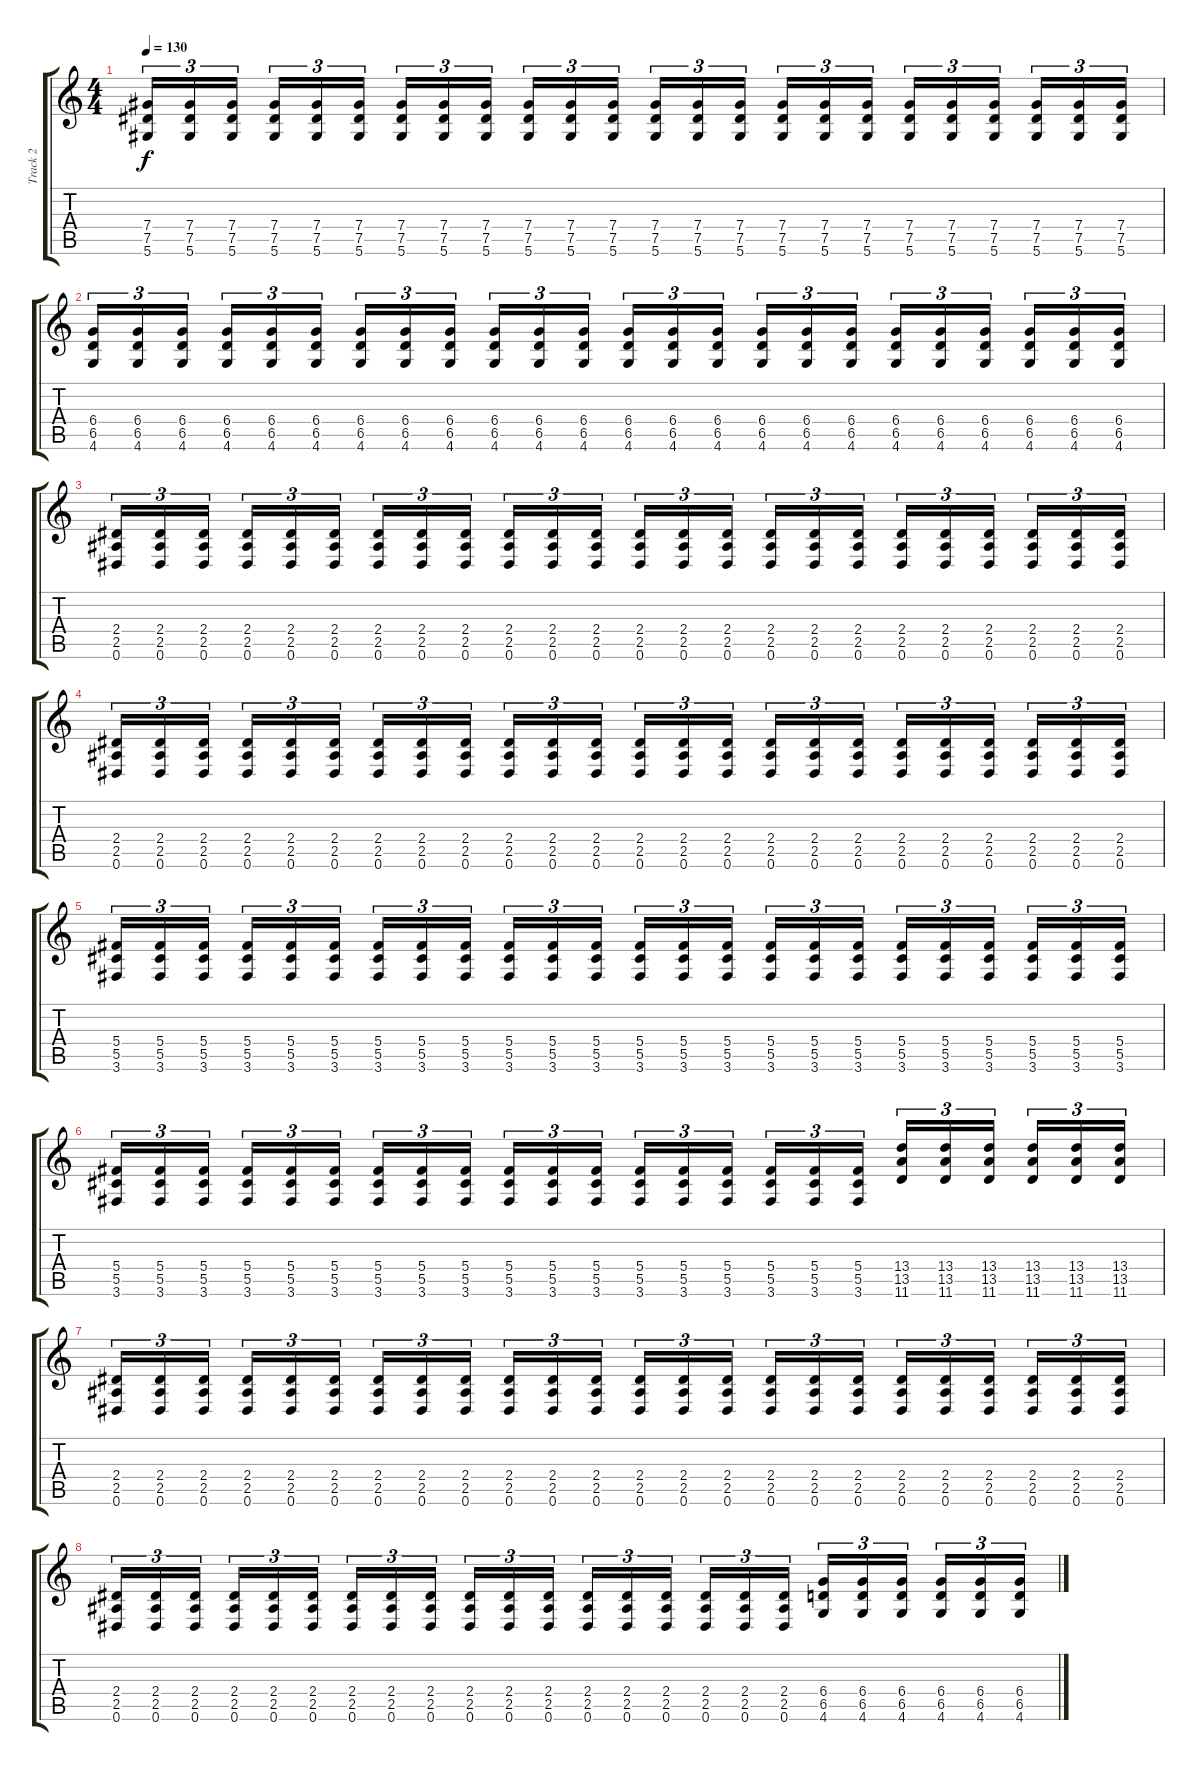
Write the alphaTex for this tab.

\track ("Track 2" "Track 2") {instrument distortionguitar}
\staff {score tabs}
\tuning (Eb4 Bb3 Gb3 Db3 Ab2 Eb2) {hide}
\ts (4 4)
\tempo 130
\clef g2
\ks c
(7.4 7.5 5.6).16{tu (3 2) dy f} (7.4 7.5 5.6).16{tu (3 2)} (7.4 7.5 5.6).16{tu (3 2)} (7.4 7.5 5.6).16{tu (3 2)} (7.4 7.5 5.6).16{tu (3 2)} (7.4 7.5 5.6).16{tu (3 2)} (7.4 7.5 5.6).16{tu (3 2)} (7.4 7.5 5.6).16{tu (3 2)} (7.4 7.5 5.6).16{tu (3 2)} (7.4 7.5 5.6).16{tu (3 2)} (7.4 7.5 5.6).16{tu (3 2)} (7.4 7.5 5.6).16{tu (3 2)} (7.4 7.5 5.6).16{tu (3 2)} (7.4 7.5 5.6).16{tu (3 2)} (7.4 7.5 5.6).16{tu (3 2)} (7.4 7.5 5.6).16{tu (3 2)} (7.4 7.5 5.6).16{tu (3 2)} (7.4 7.5 5.6).16{tu (3 2)} (7.4 7.5 5.6).16{tu (3 2)} (7.4 7.5 5.6).16{tu (3 2)} (7.4 7.5 5.6).16{tu (3 2)} (7.4 7.5 5.6).16{tu (3 2)} (7.4 7.5 5.6).16{tu (3 2)} (7.4 7.5 5.6).16{tu (3 2)} |
(6.4 6.5 4.6).16{tu (3 2)} (6.4 6.5 4.6).16{tu (3 2)} (6.4 6.5 4.6).16{tu (3 2)} (6.4 6.5 4.6).16{tu (3 2)} (6.4 6.5 4.6).16{tu (3 2)} (6.4 6.5 4.6).16{tu (3 2)} (6.4 6.5 4.6).16{tu (3 2)} (6.4 6.5 4.6).16{tu (3 2)} (6.4 6.5 4.6).16{tu (3 2)} (6.4 6.5 4.6).16{tu (3 2)} (6.4 6.5 4.6).16{tu (3 2)} (6.4 6.5 4.6).16{tu (3 2)} (6.4 6.5 4.6).16{tu (3 2)} (6.4 6.5 4.6).16{tu (3 2)} (6.4 6.5 4.6).16{tu (3 2)} (6.4 6.5 4.6).16{tu (3 2)} (6.4 6.5 4.6).16{tu (3 2)} (6.4 6.5 4.6).16{tu (3 2)} (6.4 6.5 4.6).16{tu (3 2)} (6.4 6.5 4.6).16{tu (3 2)} (6.4 6.5 4.6).16{tu (3 2)} (6.4 6.5 4.6).16{tu (3 2)} (6.4 6.5 4.6).16{tu (3 2)} (6.4 6.5 4.6).16{tu (3 2)} |
(2.4 2.5 0.6).16{tu (3 2)} (2.4 2.5 0.6).16{tu (3 2)} (2.4 2.5 0.6).16{tu (3 2)} (2.4 2.5 0.6).16{tu (3 2)} (2.4 2.5 0.6).16{tu (3 2)} (2.4 2.5 0.6).16{tu (3 2)} (2.4 2.5 0.6).16{tu (3 2)} (2.4 2.5 0.6).16{tu (3 2)} (2.4 2.5 0.6).16{tu (3 2)} (2.4 2.5 0.6).16{tu (3 2)} (2.4 2.5 0.6).16{tu (3 2)} (2.4 2.5 0.6).16{tu (3 2)} (2.4 2.5 0.6).16{tu (3 2)} (2.4 2.5 0.6).16{tu (3 2)} (2.4 2.5 0.6).16{tu (3 2)} (2.4 2.5 0.6).16{tu (3 2)} (2.4 2.5 0.6).16{tu (3 2)} (2.4 2.5 0.6).16{tu (3 2)} (2.4 2.5 0.6).16{tu (3 2)} (2.4 2.5 0.6).16{tu (3 2)} (2.4 2.5 0.6).16{tu (3 2)} (2.4 2.5 0.6).16{tu (3 2)} (2.4 2.5 0.6).16{tu (3 2)} (2.4 2.5 0.6).16{tu (3 2)} |
(2.4 2.5 0.6).16{tu (3 2)} (2.4 2.5 0.6).16{tu (3 2)} (2.4 2.5 0.6).16{tu (3 2)} (2.4 2.5 0.6).16{tu (3 2)} (2.4 2.5 0.6).16{tu (3 2)} (2.4 2.5 0.6).16{tu (3 2)} (2.4 2.5 0.6).16{tu (3 2)} (2.4 2.5 0.6).16{tu (3 2)} (2.4 2.5 0.6).16{tu (3 2)} (2.4 2.5 0.6).16{tu (3 2)} (2.4 2.5 0.6).16{tu (3 2)} (2.4 2.5 0.6).16{tu (3 2)} (2.4 2.5 0.6).16{tu (3 2)} (2.4 2.5 0.6).16{tu (3 2)} (2.4 2.5 0.6).16{tu (3 2)} (2.4 2.5 0.6).16{tu (3 2)} (2.4 2.5 0.6).16{tu (3 2)} (2.4 2.5 0.6).16{tu (3 2)} (2.4 2.5 0.6).16{tu (3 2)} (2.4 2.5 0.6).16{tu (3 2)} (2.4 2.5 0.6).16{tu (3 2)} (2.4 2.5 0.6).16{tu (3 2)} (2.4 2.5 0.6).16{tu (3 2)} (2.4 2.5 0.6).16{tu (3 2)} |
(5.4 5.5 3.6).16{tu (3 2)} (5.4 5.5 3.6).16{tu (3 2)} (5.4 5.5 3.6).16{tu (3 2)} (5.4 5.5 3.6).16{tu (3 2)} (5.4 5.5 3.6).16{tu (3 2)} (5.4 5.5 3.6).16{tu (3 2)} (5.4 5.5 3.6).16{tu (3 2)} (5.4 5.5 3.6).16{tu (3 2)} (5.4 5.5 3.6).16{tu (3 2)} (5.4 5.5 3.6).16{tu (3 2)} (5.4 5.5 3.6).16{tu (3 2)} (5.4 5.5 3.6).16{tu (3 2)} (5.4 5.5 3.6).16{tu (3 2)} (5.4 5.5 3.6).16{tu (3 2)} (5.4 5.5 3.6).16{tu (3 2)} (5.4 5.5 3.6).16{tu (3 2)} (5.4 5.5 3.6).16{tu (3 2)} (5.4 5.5 3.6).16{tu (3 2)} (5.4 5.5 3.6).16{tu (3 2)} (5.4 5.5 3.6).16{tu (3 2)} (5.4 5.5 3.6).16{tu (3 2)} (5.4 5.5 3.6).16{tu (3 2)} (5.4 5.5 3.6).16{tu (3 2)} (5.4 5.5 3.6).16{tu (3 2)} |
(5.4 5.5 3.6).16{tu (3 2)} (5.4 5.5 3.6).16{tu (3 2)} (5.4 5.5 3.6).16{tu (3 2)} (5.4 5.5 3.6).16{tu (3 2)} (5.4 5.5 3.6).16{tu (3 2)} (5.4 5.5 3.6).16{tu (3 2)} (5.4 5.5 3.6).16{tu (3 2)} (5.4 5.5 3.6).16{tu (3 2)} (5.4 5.5 3.6).16{tu (3 2)} (5.4 5.5 3.6).16{tu (3 2)} (5.4 5.5 3.6).16{tu (3 2)} (5.4 5.5 3.6).16{tu (3 2)} (5.4 5.5 3.6).16{tu (3 2)} (5.4 5.5 3.6).16{tu (3 2)} (5.4 5.5 3.6).16{tu (3 2)} (5.4 5.5 3.6).16{tu (3 2)} (5.4 5.5 3.6).16{tu (3 2)} (5.4 5.5 3.6).16{tu (3 2)} (13.4 13.5 11.6).16{tu (3 2)} (13.4 13.5 11.6).16{tu (3 2)} (13.4 13.5 11.6).16{tu (3 2)} (13.4 13.5 11.6).16{tu (3 2)} (13.4 13.5 11.6).16{tu (3 2)} (13.4 13.5 11.6).16{tu (3 2)} |
(2.4 2.5 0.6).16{tu (3 2)} (2.4 2.5 0.6).16{tu (3 2)} (2.4 2.5 0.6).16{tu (3 2)} (2.4 2.5 0.6).16{tu (3 2)} (2.4 2.5 0.6).16{tu (3 2)} (2.4 2.5 0.6).16{tu (3 2)} (2.4 2.5 0.6).16{tu (3 2)} (2.4 2.5 0.6).16{tu (3 2)} (2.4 2.5 0.6).16{tu (3 2)} (2.4 2.5 0.6).16{tu (3 2)} (2.4 2.5 0.6).16{tu (3 2)} (2.4 2.5 0.6).16{tu (3 2)} (2.4 2.5 0.6).16{tu (3 2)} (2.4 2.5 0.6).16{tu (3 2)} (2.4 2.5 0.6).16{tu (3 2)} (2.4 2.5 0.6).16{tu (3 2)} (2.4 2.5 0.6).16{tu (3 2)} (2.4 2.5 0.6).16{tu (3 2)} (2.4 2.5 0.6).16{tu (3 2)} (2.4 2.5 0.6).16{tu (3 2)} (2.4 2.5 0.6).16{tu (3 2)} (2.4 2.5 0.6).16{tu (3 2)} (2.4 2.5 0.6).16{tu (3 2)} (2.4 2.5 0.6).16{tu (3 2)} |
(2.4 2.5 0.6).16{tu (3 2)} (2.4 2.5 0.6).16{tu (3 2)} (2.4 2.5 0.6).16{tu (3 2)} (2.4 2.5 0.6).16{tu (3 2)} (2.4 2.5 0.6).16{tu (3 2)} (2.4 2.5 0.6).16{tu (3 2)} (2.4 2.5 0.6).16{tu (3 2)} (2.4 2.5 0.6).16{tu (3 2)} (2.4 2.5 0.6).16{tu (3 2)} (2.4 2.5 0.6).16{tu (3 2)} (2.4 2.5 0.6).16{tu (3 2)} (2.4 2.5 0.6).16{tu (3 2)} (2.4 2.5 0.6).16{tu (3 2)} (2.4 2.5 0.6).16{tu (3 2)} (2.4 2.5 0.6).16{tu (3 2)} (2.4 2.5 0.6).16{tu (3 2)} (2.4 2.5 0.6).16{tu (3 2)} (2.4 2.5 0.6).16{tu (3 2)} (6.4 6.5 4.6).16{tu (3 2)} (6.4 6.5 4.6).16{tu (3 2)} (6.4 6.5 4.6).16{tu (3 2)} (6.4 6.5 4.6).16{tu (3 2)} (6.4 6.5 4.6).16{tu (3 2)} (6.4 6.5 4.6).16{tu (3 2)}
